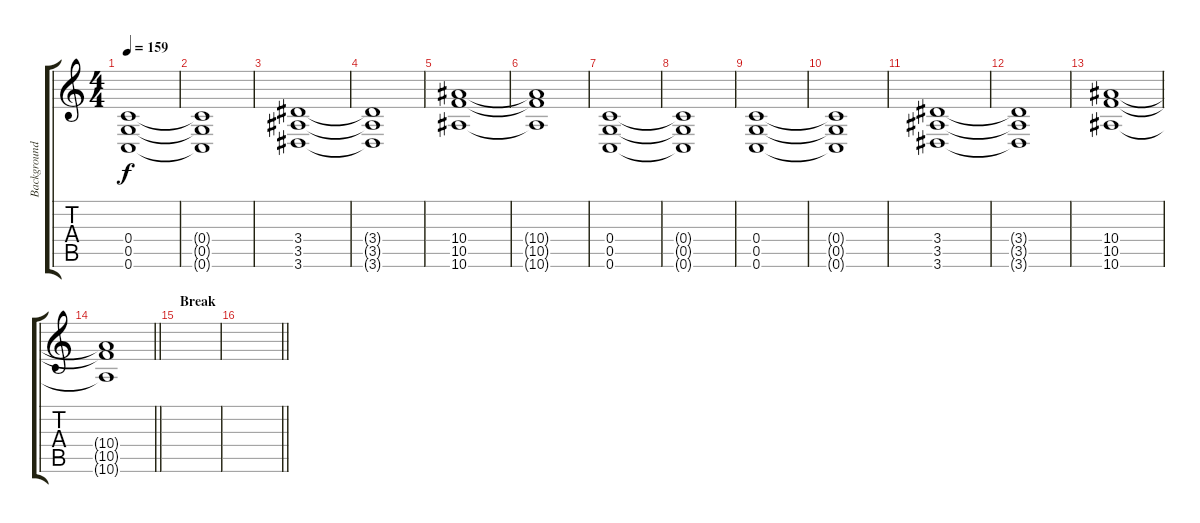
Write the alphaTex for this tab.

\track ("Background Guitar (Dan Jacobs)" "Background") {instrument distortionguitar}
\staff {score tabs}
\tuning (D4 A3 F3 C3 G2 C2) {hide}
\ts (4 4)
\tempo 159
\clef g2
\ks c
(0.4 0.5 0.6).1{dy f} |
(0.4{t} 0.5{t} 0.6{t}).1 |
(3.4 3.5 3.6).1 |
(3.4{t} 3.5{t} 3.6{t}).1 |
(10.4 10.5 10.6).1 |
(10.4{t} 10.5{t} 10.6{t}).1 |
(0.4 0.5 0.6).1 |
(0.4{t} 0.5{t} 0.6{t}).1 |
(0.4 0.5 0.6).1 |
(0.4{t} 0.5{t} 0.6{t}).1 |
(3.4 3.5 3.6).1 |
(3.4{t} 3.5{t} 3.6{t}).1 |
(10.4 10.5 10.6).1 |
\barLineRight lightlight
(10.4{t} 10.5{t} 10.6{t}).1 |
\section ("" "Break")
|
\barLineRight lightlight
